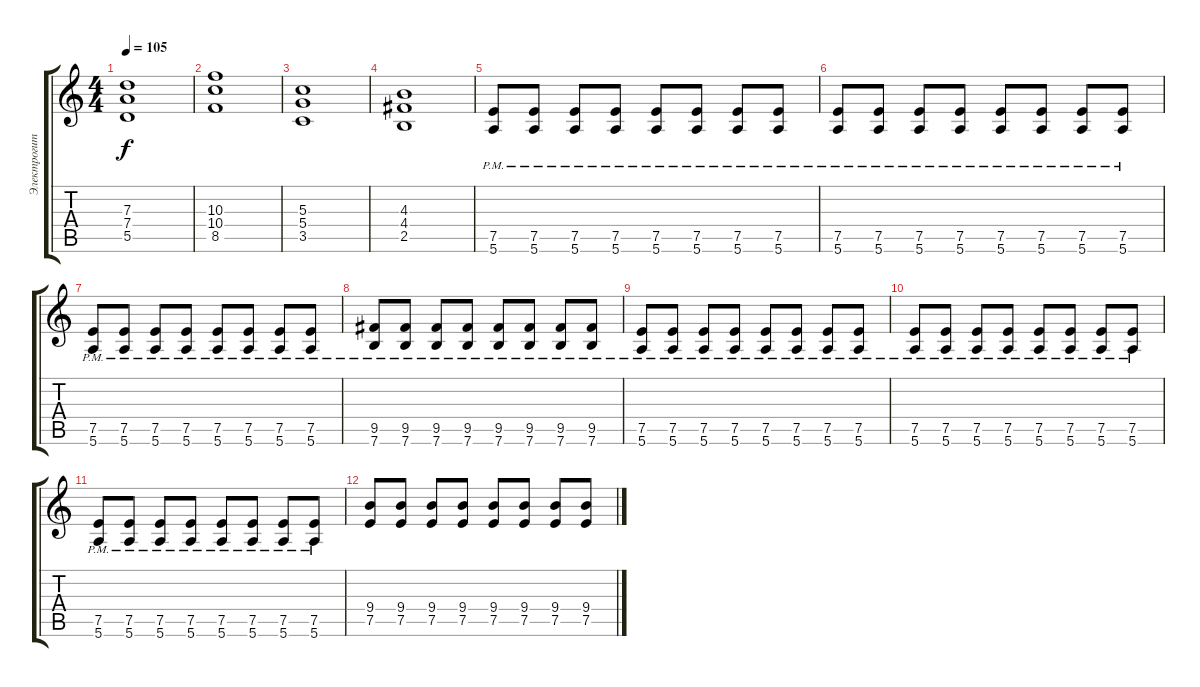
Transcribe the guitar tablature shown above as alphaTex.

\track ("Электрогитара" "Электрогит") {instrument distortionguitar}
\staff {score tabs}
\tuning (E4 B3 G3 D3 A2 E2) {hide}
\ts (4 4)
\tempo 105
\clef g2
\ks c
(7.3 7.4 5.5).1{dy f} |
(10.3 10.4 8.5).1 |
(5.3 5.4 3.5).1 |
(4.3 4.4 2.5).1 |
(7.5{pm} 5.6{pm}).8 (7.5{pm} 5.6{pm}).8 (7.5{pm} 5.6{pm}).8 (7.5{pm} 5.6{pm}).8 (7.5{pm} 5.6{pm}).8 (7.5{pm} 5.6{pm}).8 (7.5{pm} 5.6{pm}).8 (7.5{pm} 5.6{pm}).8 |
(7.5{pm} 5.6{pm}).8 (7.5{pm} 5.6{pm}).8 (7.5{pm} 5.6{pm}).8 (7.5{pm} 5.6{pm}).8 (7.5{pm} 5.6{pm}).8 (7.5{pm} 5.6{pm}).8 (7.5{pm} 5.6{pm}).8 (7.5{pm} 5.6{pm}).8 |
(7.5{pm} 5.6{pm}).8 (7.5{pm} 5.6{pm}).8 (7.5{pm} 5.6{pm}).8 (7.5{pm} 5.6{pm}).8 (7.5{pm} 5.6{pm}).8 (7.5{pm} 5.6{pm}).8 (7.5{pm} 5.6{pm}).8 (7.5{pm} 5.6{pm}).8 |
(9.5{pm} 7.6{pm}).8 (9.5{pm} 7.6{pm}).8 (9.5{pm} 7.6{pm}).8 (9.5{pm} 7.6{pm}).8 (9.5{pm} 7.6{pm}).8 (9.5{pm} 7.6{pm}).8 (9.5{pm} 7.6{pm}).8 (9.5{pm} 7.6{pm}).8 |
(7.5{pm} 5.6{pm}).8 (7.5{pm} 5.6{pm}).8 (7.5{pm} 5.6{pm}).8 (7.5{pm} 5.6{pm}).8 (7.5{pm} 5.6{pm}).8 (7.5{pm} 5.6{pm}).8 (7.5{pm} 5.6{pm}).8 (7.5{pm} 5.6{pm}).8 |
(7.5{pm} 5.6{pm}).8 (7.5{pm} 5.6{pm}).8 (7.5{pm} 5.6{pm}).8 (7.5{pm} 5.6{pm}).8 (7.5{pm} 5.6{pm}).8 (7.5{pm} 5.6{pm}).8 (7.5{pm} 5.6{pm}).8 (7.5{pm} 5.6{pm}).8 |
(7.5{pm} 5.6{pm}).8 (7.5{pm} 5.6{pm}).8 (7.5{pm} 5.6{pm}).8 (7.5{pm} 5.6{pm}).8 (7.5{pm} 5.6{pm}).8 (7.5{pm} 5.6{pm}).8 (7.5{pm} 5.6{pm}).8 (7.5{pm} 5.6{pm}).8 |
(9.4 7.5).8 (9.4 7.5).8 (9.4 7.5).8 (9.4 7.5).8 (9.4 7.5).8 (9.4 7.5).8 (9.4 7.5).8 (9.4 7.5).8
